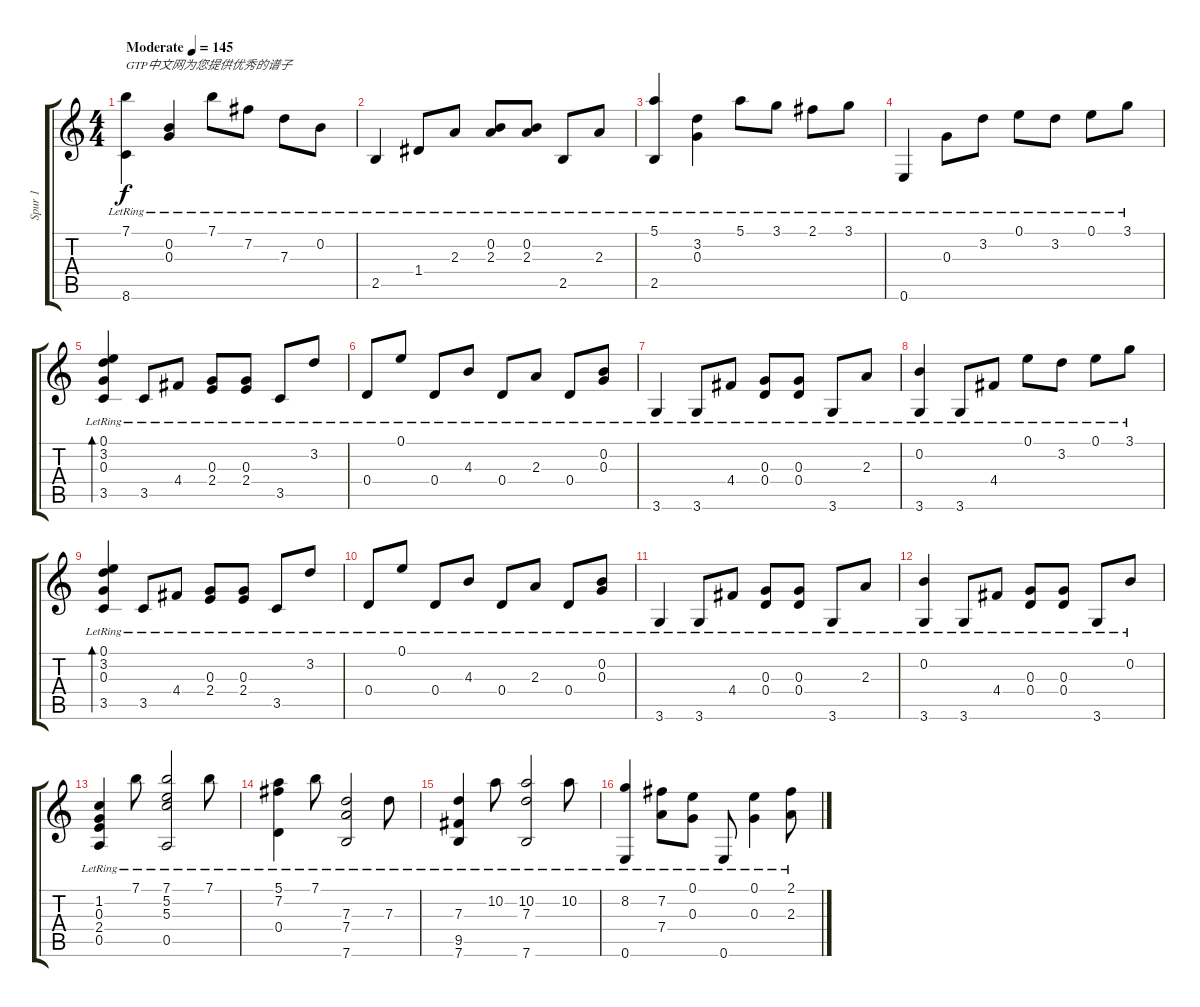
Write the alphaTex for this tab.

\track ("Spur 1" "Spur 1") {instrument acousticguitarsteel}
\staff {score tabs}
\tuning (E4 B3 G3 D3 A2 E2) {hide}
\ts (4 4)
\tempo (145 "Moderate")
\clef g2
\ks c
(7.1{lr} 8.6{lr}).4{txt "GTP中文网为您提供优秀的谱子" dy f instrument acousticguitarsteel} (0.2{lr} 0.3{lr}).4 7.1{lr}.8 7.2{lr}.8 7.3{lr}.8 0.2{lr}.8 |
2.5{lr}.4 1.4{lr}.8 2.3{lr}.8 (0.2{lr} 2.3{lr}).8 (0.2{lr} 2.3{lr}).8 2.5{lr}.8 2.3{lr}.8 |
(5.1{lr} 2.5{lr}).4 (3.2{lr} 0.3{lr}).4 5.1{lr}.8 3.1{lr}.8 2.1{lr}.8 3.1{lr}.8 |
0.6{lr}.4 0.3{lr}.8 3.2{lr}.8 0.1{lr}.8 3.2{lr}.8 0.1{lr}.8 3.1{lr}.8 |
(0.1{lr} 3.2{lr} 0.3{lr} 3.5{lr}).4{bd 240} 3.5{lr}.8 4.4{lr}.8 (0.3{lr} 2.4{lr}).8 (0.3{lr} 2.4{lr}).8 3.5{lr}.8 3.2{lr}.8 |
0.4{lr}.8 0.1{lr}.8 0.4{lr}.8 4.3{lr}.8 0.4{lr}.8 2.3{lr}.8 0.4{lr}.8 (0.2{lr} 0.3{lr}).8 |
3.6{lr}.4 3.6{lr}.8 4.4{lr}.8 (0.3{lr} 0.4{lr}).8 (0.3{lr} 0.4{lr}).8 3.6{lr}.8 2.3{lr}.8 |
(0.2{lr} 3.6{lr}).4 3.6{lr}.8 4.4{lr}.8 0.1{lr}.8 3.2{lr}.8 0.1{lr}.8 3.1{lr}.8 |
(0.1{lr} 3.2{lr} 0.3{lr} 3.5{lr}).4{bd 240} 3.5{lr}.8 4.4{lr}.8 (0.3{lr} 2.4{lr}).8 (0.3{lr} 2.4{lr}).8 3.5{lr}.8 3.2{lr}.8 |
0.4{lr}.8 0.1{lr}.8 0.4{lr}.8 4.3{lr}.8 0.4{lr}.8 2.3{lr}.8 0.4{lr}.8 (0.2{lr} 0.3{lr}).8 |
3.6{lr}.4 3.6{lr}.8 4.4{lr}.8 (0.3{lr} 0.4{lr}).8 (0.3{lr} 0.4{lr}).8 3.6{lr}.8 2.3{lr}.8 |
(0.2{lr} 3.6{lr}).4 3.6{lr}.8 4.4{lr}.8 (0.3{lr} 0.4{lr}).8 (0.3{lr} 0.4{lr}).8 3.6{lr}.8 0.2{lr}.8 |
(1.2{lr} 0.3{lr} 2.4{lr} 0.5{lr}).4 7.1{lr}.8 (7.1{lr} 5.2{lr} 5.3{lr} 0.5{lr}).2 7.1{lr}.8 |
(5.1{lr} 7.2{lr} 0.4{lr}).4 7.1{lr}.8 (7.3{lr} 7.4{lr} 7.6{lr}).2 7.3{lr}.8 |
(7.3{lr} 9.5{lr} 7.6{lr}).4 10.2{lr}.8 (10.2{lr} 7.3{lr} 7.6{lr}).2 10.2{lr}.8 |
(8.2{lr} 0.6{lr}).4 (7.2{lr} 7.4{lr}).8 (0.1{lr} 0.3{lr}).8 0.6{lr}.8 (0.1{lr} 0.3{lr}).4 (2.1{lr} 2.3{lr}).8
